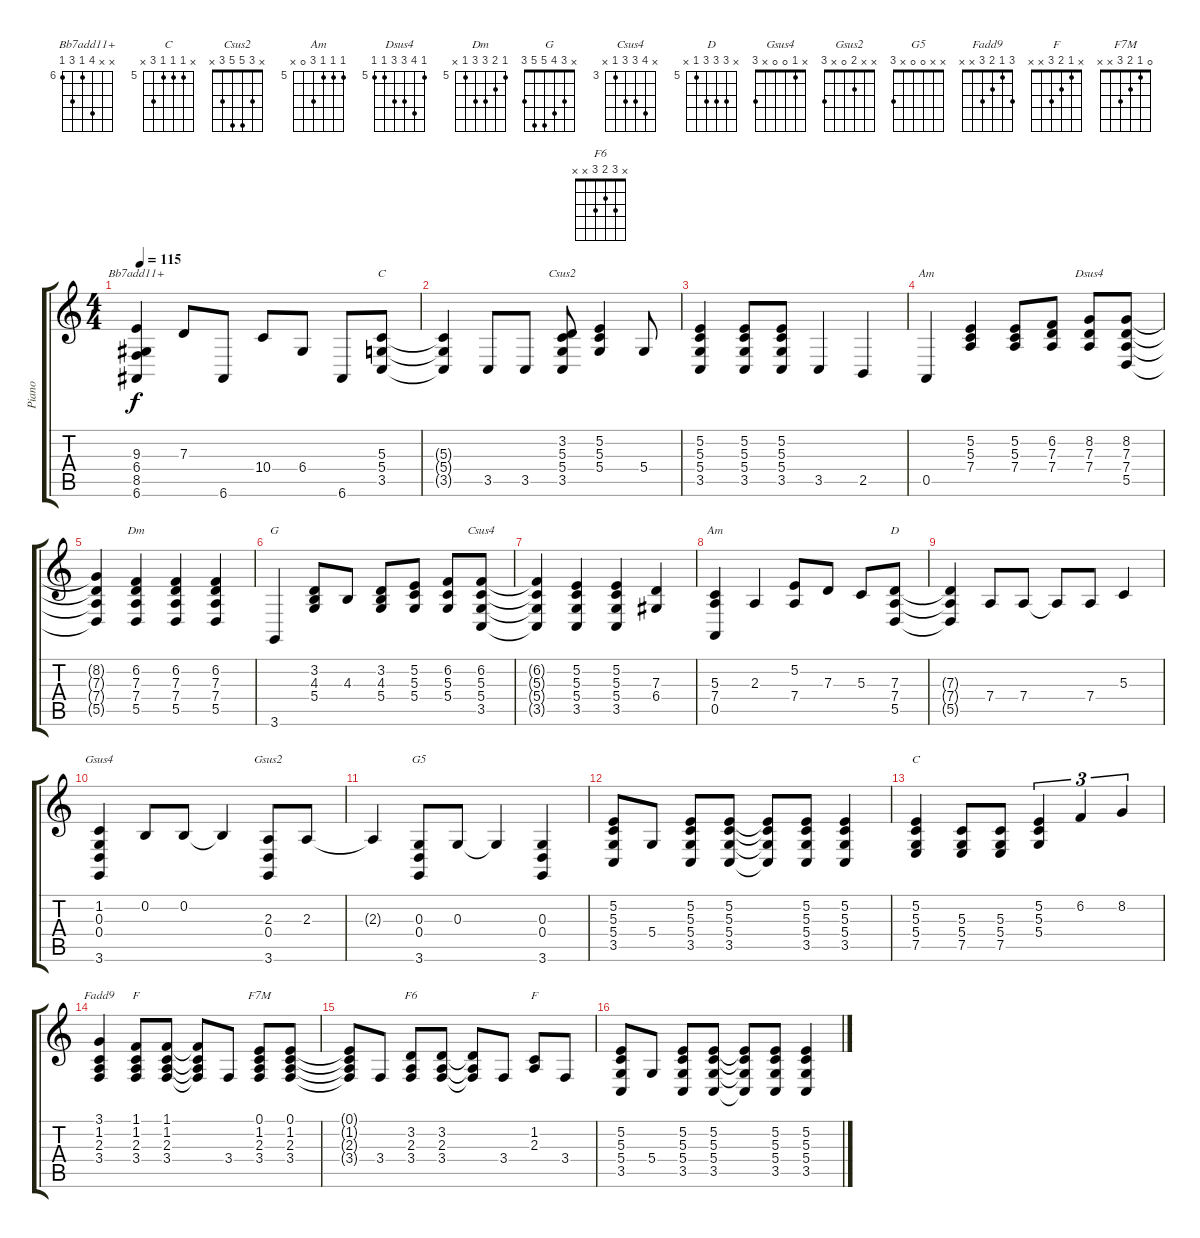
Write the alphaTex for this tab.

\track ("Piano" "Piano") {instrument acousticgrandpiano}
\staff {score tabs}
\tuning (E4 B3 G3 D3 A2 E2) {hide}
\chord ("Bb7add11+" x x 9 6 8 6) {firstfret 6}
\chord ("C" x 5 5 5 3 x)
\chord ("Csus2" x 3 5 5 3 x)
\chord ("Am" x 5 5 7 0 x) {firstfret 5}
\chord ("Dsus4" 5 8 7 7 5 5) {firstfret 5}
\chord ("Dm" 5 6 7 7 5 x) {firstfret 5}
\chord ("G" x 3 4 5 5 3)
\chord ("Csus4" x 6 5 5 3 x) {firstfret 3}
\chord ("Am" 5 5 5 7 0 x) {firstfret 5}
\chord ("D" x 7 7 7 5 x) {firstfret 5}
\chord ("Gsus4" x 1 0 0 x 3)
\chord ("Gsus2" x x 2 0 x 3)
\chord ("G5" x x 0 0 x 3)
\chord ("C" x 5 5 5 7 x) {firstfret 5}
\chord ("Fadd9" 3 1 2 3 x x)
\chord ("F" 1 1 2 3 x x)
\chord ("F7M" 0 1 2 3 x x)
\chord ("F6" x 3 2 3 x x)
\chord ("F" x 1 2 3 x x)
\ts (4 4)
\tempo 115
\clef g2
\ks c
(9.3 6.4 8.5 6.6).4{ch "Bb7add11+" dy f} 7.3.8 6.6.8 10.4.8 6.4.8 6.6.8 (5.3 5.4 3.5).8{ch "C"} |
(5.3{t} 5.4{t} 3.5{t}).4 3.5.8 3.5.8 (3.2 5.3 5.4 3.5).8{ch "Csus2"} (5.2 5.3 5.4).4 5.4.8 |
(5.2 5.3 5.4 3.5).4 (5.2 5.3 5.4 3.5).8 (5.2 5.3 5.4 3.5).8 3.5.4 2.5.4 |
0.5.4{ch "Am"} (5.2 5.3 7.4).4 (5.2 5.3 7.4).8 (6.2 7.3 7.4).8 (8.2 7.3 7.4).8{ch "Dsus4"} (8.2 7.3 7.4 5.5).8 |
(8.2{t} 7.3{t} 7.4{t} 5.5{t}).4 (6.2 7.3 7.4 5.5).4{ch "Dm"} (6.2 7.3 7.4 5.5).4 (6.2 7.3 7.4 5.5).4 |
3.6.4{ch "G"} (3.2 4.3 5.4).8 4.3.8 (3.2 4.3 5.4).8 (5.2 5.3 5.4).8 (6.2 5.3 5.4).8 (6.2 5.3 5.4 3.5).8{ch "Csus4"} |
(6.2{t} 5.3{t} 5.4{t} 3.5{t}).4 (5.2 5.3 5.4 3.5).4 (5.2 5.3 5.4 3.5).4 (7.3 6.4).4 |
(5.3 7.4 0.5).4{ch "Am"} 2.3.4 (5.2 7.4).8 7.3.8 5.3.8 (7.3 7.4 5.5).8{ch "D"} |
(7.3{t} 7.4{t} 5.5{t}).4 7.4.8 7.4.8 7.4{t}.8 7.4.8 5.3.4 |
(1.2 0.3 0.4 3.6).4{ch "Gsus4"} 0.2.8 0.2.8 0.2{t}.4 (2.3 0.4 3.6).8{ch "Gsus2"} 2.3.8 |
2.3{t}.4 (0.3 0.4 3.6).8{ch "G5"} 0.3.8 0.3{t}.4 (0.3 0.4 3.6).4 |
(5.2 5.3 5.4 3.5).8 5.4.8 (5.2 5.3 5.4 3.5).8 (5.2 5.3 5.4 3.5).8 (5.2{t} 5.3{t} 5.4{t} 3.5{t}).8 (5.2 5.3 5.4 3.5).8 (5.2 5.3 5.4 3.5).4 |
(5.2 5.3 5.4 7.5).4{ch "C"} (5.3 5.4 7.5).8 (5.3 5.4 7.5).8 (5.2 5.3 5.4).4{tu (3 2)} 6.2.4{tu (3 2)} 8.2.4{tu (3 2)} |
(3.1 1.2 2.3 3.4).4{ch "Fadd9"} (1.1 1.2 2.3 3.4).8{ch "F"} (1.1 1.2 2.3 3.4).8 (1.1{t} 1.2{t} 2.3{t} 3.4{t}).8 3.4.8 (0.1 1.2 2.3 3.4).8{ch "F7M"} (0.1 1.2 2.3 3.4).8 |
(0.1{t} 1.2{t} 2.3{t} 3.4{t}).8 3.4.8 (3.2 2.3 3.4).8{ch "F6"} (3.2 2.3 3.4).8 (3.2{t} 2.3{t} 3.4{t}).8 3.4.8 (1.2 2.3).8{ch "F"} 3.4.8 |
(5.2 5.3 5.4 3.5).8 5.4.8 (5.2 5.3 5.4 3.5).8 (5.2 5.3 5.4 3.5).8 (5.2{t} 5.3{t} 5.4{t} 3.5{t}).8 (5.2 5.3 5.4 3.5).8 (5.2 5.3 5.4 3.5).4
